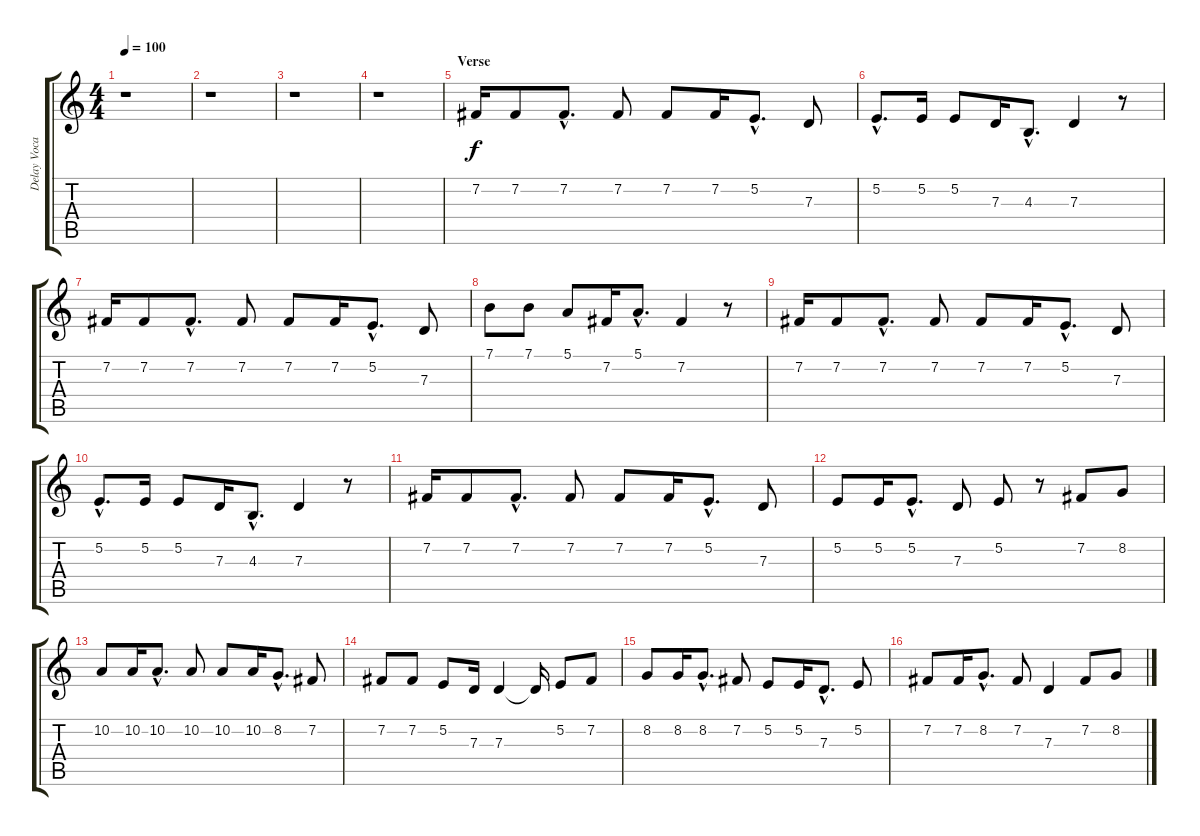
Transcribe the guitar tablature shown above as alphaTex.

\track ("Delay Vocals" "Delay Voca") {instrument pad8sweep}
\staff {score tabs}
\tuning (E4 B3 G3 D3 A2 E2) {hide}
\ts (4 4)
\tempo 100
\clef g2
\ks c
r.1{dy f} |
r.1 |
r.1 |
r.1 |
\section ("" "Verse")
7.2.16 7.2.8 7.2{hac}.8{d} 7.2.8 7.2.8 7.2.16 5.2{hac}.8{d} 7.3.8 |
5.2{hac}.8{d} 5.2.16 5.2.8 7.3.16 4.3{hac}.8{d} 7.3.4 r.8 |
7.2.16 7.2.8 7.2{hac}.8{d} 7.2.8 7.2.8 7.2.16 5.2{hac}.8{d} 7.3.8 |
7.1.8 7.1.8 5.1.8 7.2.16 5.1{hac}.8{d} 7.2.4 r.8 |
\section ("" "")
7.2.16 7.2.8 7.2{hac}.8{d} 7.2.8 7.2.8 7.2.16 5.2{hac}.8{d} 7.3.8 |
5.2{hac}.8{d} 5.2.16 5.2.8 7.3.16 4.3{hac}.8{d} 7.3.4 r.8 |
7.2.16 7.2.8 7.2{hac}.8{d} 7.2.8 7.2.8 7.2.16 5.2{hac}.8{d} 7.3.8 |
5.2.8 5.2.16 5.2{hac}.8{d} 7.3.8 5.2.8 r.8 7.2.8 8.2.8 |
\section ("" "")
10.2.8 10.2.16 10.2{hac}.8{d} 10.2.8 10.2.8 10.2.16 8.2{hac}.8{d} 7.2.8 |
7.2.8 7.2.8 5.2.8 7.3.16 7.3.4 7.3{t}.16 5.2.8 7.2.8 |
8.2.8 8.2.16 8.2{hac}.8{d} 7.2.8 5.2.8 5.2.16 7.3{hac}.8{d} 5.2.8 |
7.2.8 7.2.16 8.2{hac}.8{d} 7.2.8 7.3.4 7.2.8 8.2.8
